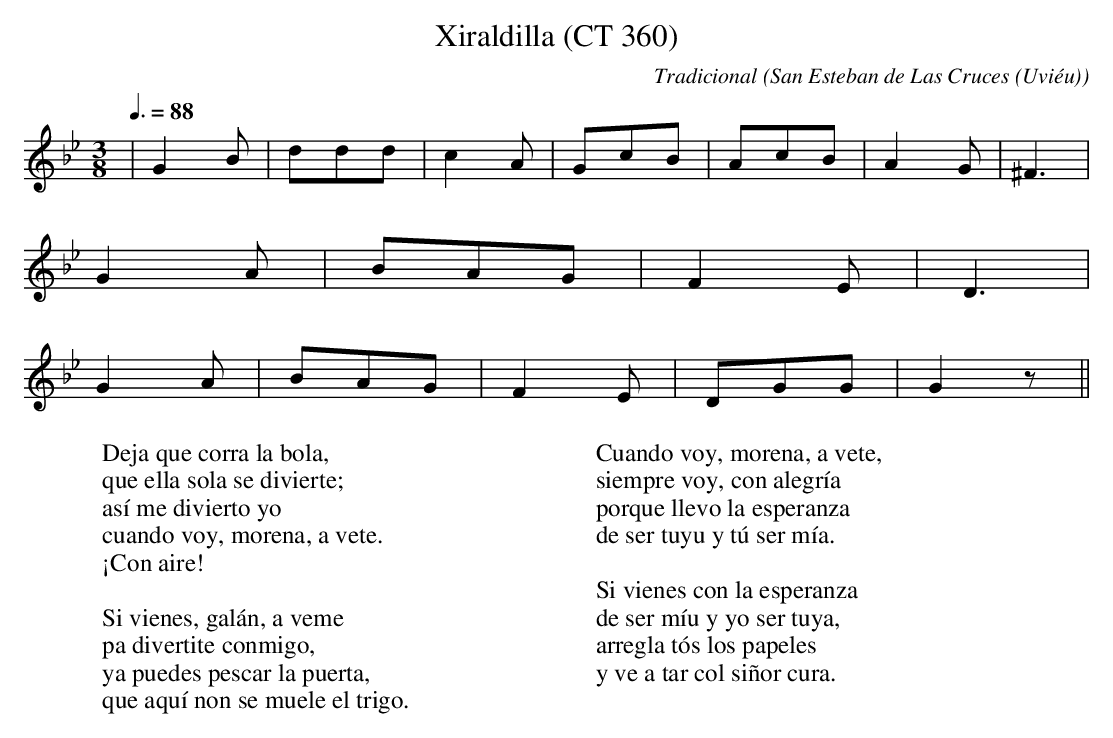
X:1
T:Xiraldilla (CT 360)
C:Tradicional
O:San Esteban de Las Cruces (Uviéu)
M:3/8
L:1/8
Q:3/8=88
W:Deja que corra la bola,
W:que ella sola se divierte;
W:así me divierto yo
W:cuando voy, morena, a vete.
W:¡Con aire!
W:
W:Si vienes, galán, a veme
W:pa divertite conmigo,
W:ya puedes pescar la puerta,
W:que aquí non se muele el trigo.
W:
W:Cuando voy, morena, a vete,
W:siempre voy, con alegría
W:porque llevo la esperanza
W:de ser tuyu y tú ser mía.
W:
W:Si vienes con la esperanza
W:de ser míu y yo ser tuya,
W:arregla tós los papeles
W:y ve a tar col siñor cura.
K:Gm
|G2 B|ddd|c2 A|GcB|AcB|A2 G|^F3|
G2 A|BAG|F2 E|D3|
G2 A|BAG|F2 E|DGG|G2 z||
